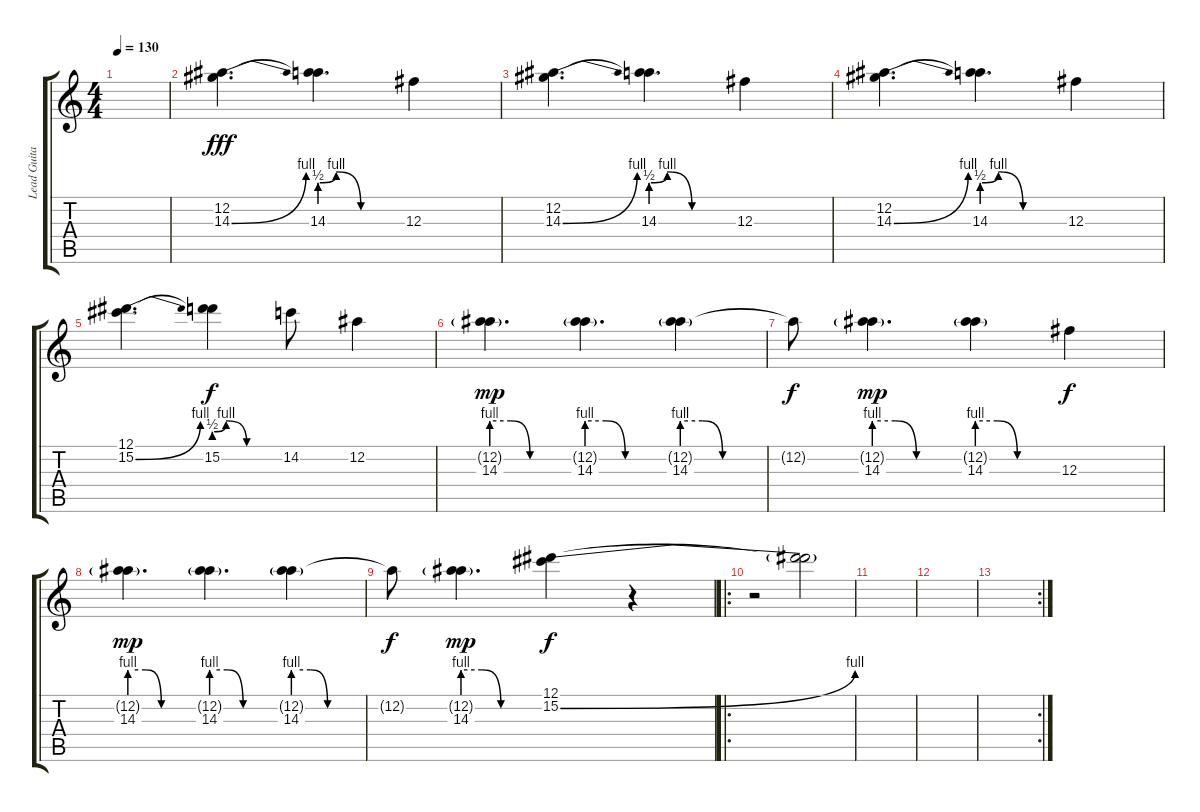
\track ("Lead Guitar" "Lead Guita") {instrument distortionguitar}
\staff {score tabs}
\tuning (Eb4 Bb3 Gb3 Db3 Ab2 Db2) {hide}
\ts (4 4)
\tempo 130
\clef g2
\ks c
|
(12.2 14.3{be (bend 0 0 60 4)}).4{d dy fff} (12.2{t} 14.3{be (custom 0 2 12 4 30 0 60 0)}).4{d} 12.3.4 |
(12.2 14.3{be (bend 0 0 60 4)}).4{d} (12.2{t} 14.3{be (custom 0 2 12 4 30 0 60 0)}).4{d} 12.3.4 |
(12.2 14.3{be (bend 0 0 60 4)}).4{d} (12.2{t} 14.3{be (custom 0 2 12 4 30 0 60 0)}).4{d} 12.3.4 |
(12.1 15.2{be (bend 0 0 60 4)}).4{d} (12.1{t} 15.2{be (custom 0 2 11 4 30 0 60 0)}).4{dy f} 14.2.8 12.2.4 |
(12.2{g} 14.3{be (custom 0 4 15 4 30 0 60 0)}).4{d dy mp} (12.2{g} 14.3{be (custom 0 4 15 4 30 0 60 0)}).4{d} (12.2{g} 14.3{be (custom 0 4 15 4 30 0 60 0)}).4 |
12.2{t}.8{dy f} (12.2{g} 14.3{be (custom 0 4 15 4 30 0 60 0)}).4{d dy mp} (12.2{g} 14.3{be (custom 0 4 15 4 30 0 60 0)}).4 12.3.4{dy f} |
(12.2{g} 14.3{be (custom 0 4 15 4 30 0 60 0)}).4{d dy mp} (12.2{g} 14.3{be (custom 0 4 15 4 30 0 60 0)}).4{d} (12.2{g} 14.3{be (custom 0 4 15 4 30 0 60 0)}).4 |
12.2{t}.8{dy f} (12.2{g} 14.3{be (custom 0 4 15 4 30 0 60 0)}).4{d dy mp} (12.1 15.2{be (bend 0 0 60 4)}).4{dy f} r.4 |
\ro
r.2 (12.1{t} 15.2{t}).2 |
|
|
\rc 2
